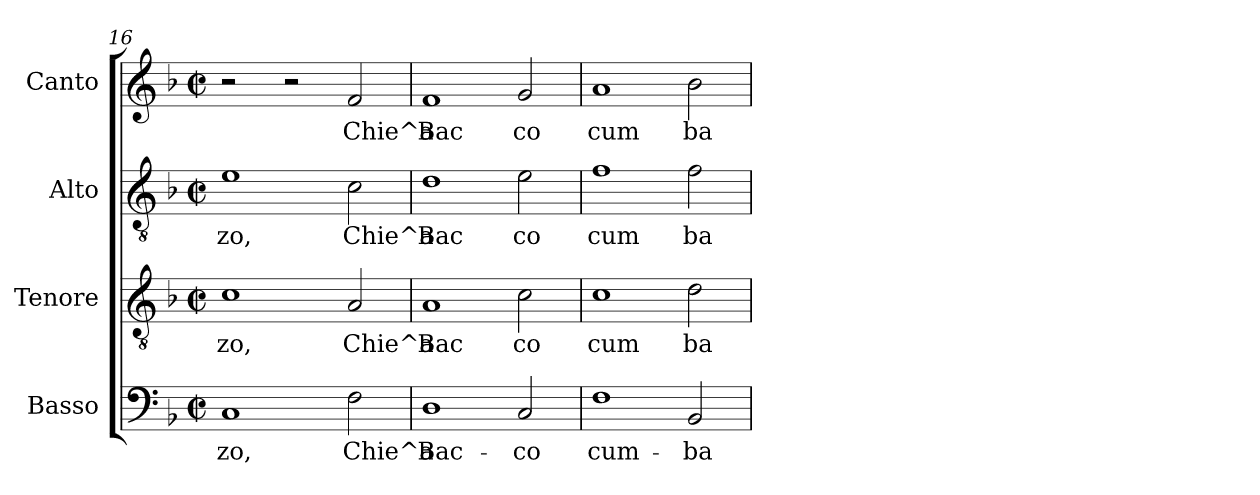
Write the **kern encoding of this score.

**kern	**text	**kern	**text	**kern	**text	**kern	**text
*part4	*part4	*part3	*part3	*part2	*part2	*part1	*part1
*staff4	*staff4	*staff3	*staff3	*staff2	*staff2	*staff1	*staff1
*I"Basso	*	*I"Tenore	*	*I"Alto	*	*I"Canto	*
*clefF4	*	*clefGv2	*	*clefGv2	*	*clefG2	*
*k[b-]	*	*k[b-]	*	*k[b-]	*	*k[b-]	*
*F:	*	*F:	*	*F:	*	*F:	*
*M2/2	*	*M2/2	*	*M2/2	*	*M2/2	*
*met(c|)	*	*met(c|)	*	*met(c|)	*	*met(c|)	*
=16	=16	=16	=16	=16	=16	=16	=16
!	!LO:LY:b:cj	!	!LO:LY:b:cj	!	!LO:LY:b:cj	!	!
1C	-zo,	1c	zo,	1e	zo,	2r	.
.	.	.	.	.	.	2r	.
!	!LO:LY:b:cj	!	!LO:LY:b:cj	!	!LO:LY:b:cj	!	!LO:LY:a:cj
2F\	Chie^a	2A/	Chie^a	2c\	Chie^a	2f/	Chie^a
=17	=17	=17	=17	=17	=17	=17	=17
!	!LO:LY:b:cj	!	!LO:LY:b:cj	!	!LO:LY:b:cj	!	!LO:LY:a:cj
1D	Bac-	1A	Bac	1d	Bac	1f	Bac
!	!LO:LY:b:cj	!	!LO:LY:b:cj	!	!LO:LY:b:cj	!	!LO:LY:a:cj
2C/	-co	2c\	co	2e\	co	2g/	co
=18	=18	=18	=18	=18	=18	=18	=18
!	!LO:LY:b:cj	!	!LO:LY:b:cj	!	!LO:LY:b:cj	!	!LO:LY:a:cj
1F	cum-	1c	cum	1f	cum	1a	cum
!	!LO:LY:b:cj	!	!LO:LY:b:cj	!	!LO:LY:b:cj	!	!LO:LY:a:cj
2BB-/	-ba-	2d\	ba	2f\	ba	2b-\	ba
=	=	=	=	=	=	=	=
*-	*-	*-	*-	*-	*-	*-	*-
